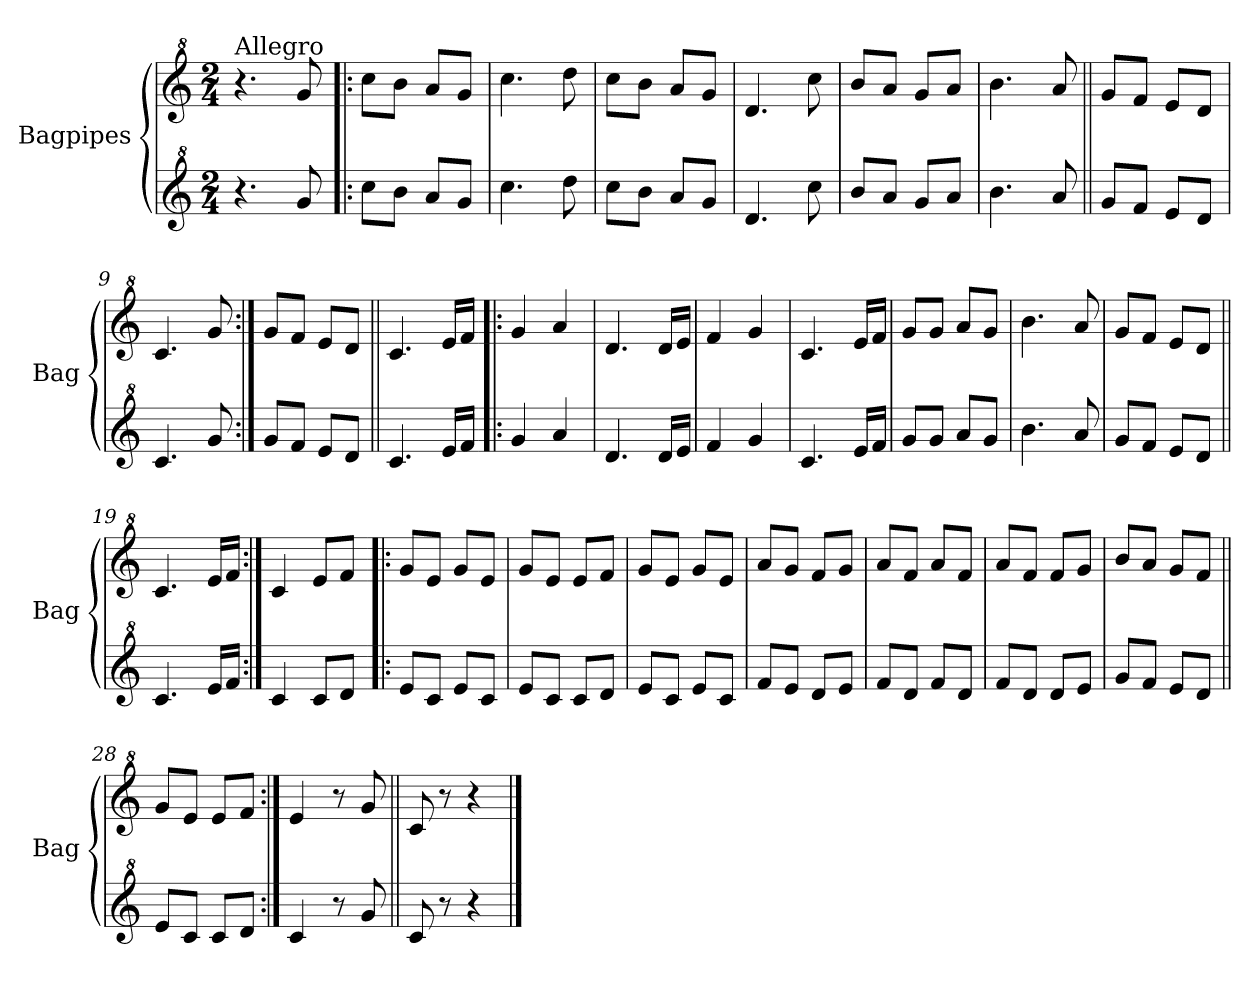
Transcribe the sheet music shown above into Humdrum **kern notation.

**kern	**kern
*part2	*part1
*staff2	*staff1
*I"Bagpipes	*I"Bagpipes
*I'Bag	*I'Bag
*clefG^2	*clefG^2
*k[]	*k[]
*C:	*C:
*M2/4	*M2/4
=1	=1
!	!LO:TX:a:t=Allegro
4.r	4.r
8gg/	8gg/
=2!|:	=2!|:
8ccc\L	8ccc\L
8bb\J	8bb\J
8aa/L	8aa/L
8gg/J	8gg/J
=3	=3
4.ccc\	4.ccc\
8ddd\	8ddd\
=4	=4
8ccc\L	8ccc\L
8bb\J	8bb\J
8aa/L	8aa/L
8gg/J	8gg/J
=5	=5
4.dd/	4.dd/
8ccc\	8ccc\
=6	=6
8bb/L	8bb/L
8aa/J	8aa/J
8gg/L	8gg/L
8aa/J	8aa/J
=7	=7
4.bb\	4.bb\
8aa/	8aa/
=8||	=8||
8gg/L	8gg/L
8ff/J	8ff/J
8ee/L	8ee/L
8dd/J	8dd/J
=9	=9
4.cc/	4.cc/
8gg/	8gg/
=10:|!	=10:|!
8gg/L	8gg/L
8ff/J	8ff/J
8ee/L	8ee/L
8dd/J	8dd/J
=11||	=11||
4.cc/	4.cc/
16ee/LL	16ee/LL
16ff/JJ	16ff/JJ
!!LO:LB:g=z
=12!|:	=12!|:
4gg/	4gg/
4aa/	4aa/
=13	=13
4.dd/	4.dd/
16dd/LL	16dd/LL
16ee/JJ	16ee/JJ
=14	=14
4ff/	4ff/
4gg/	4gg/
=15	=15
4.cc/	4.cc/
16ee/LL	16ee/LL
16ff/JJ	16ff/JJ
=16	=16
8gg/L	8gg/L
8gg/J	8gg/J
8aa/L	8aa/L
8gg/J	8gg/J
=17	=17
4.bb\	4.bb\
8aa/	8aa/
=18	=18
8gg/L	8gg/L
8ff/J	8ff/J
8ee/L	8ee/L
8dd/J	8dd/J
=19||	=19||
4.cc/	4.cc/
16ee/LL	16ee/LL
16ff/JJ	16ff/JJ
=20:|!	=20:|!
4cc/	4cc/
8cc/L	8ee/L
8dd/J	8ff/J
=21!|:	=21!|:
8ee/L	8gg/L
8cc/J	8ee/J
8ee/L	8gg/L
8cc/J	8ee/J
=22	=22
8ee/L	8gg/L
8cc/J	8ee/J
8cc/L	8ee/L
8dd/J	8ff/J
!!LO:LB:g=z
=23	=23
8ee/L	8gg/L
8cc/J	8ee/J
8ee/L	8gg/L
8cc/J	8ee/J
=24	=24
8ff/L	8aa/L
8ee/J	8gg/J
8dd/L	8ff/L
8ee/J	8gg/J
=25	=25
8ff/L	8aa/L
8dd/J	8ff/J
8ff/L	8aa/L
8dd/J	8ff/J
=26	=26
8ff/L	8aa/L
8dd/J	8ff/J
8dd/L	8ff/L
8ee/J	8gg/J
=27	=27
8gg/L	8bb/L
8ff/J	8aa/J
8ee/L	8gg/L
8dd/J	8ff/J
=28||	=28||
8ee/L	8gg/L
8cc/J	8ee/J
8cc/L	8ee/L
8dd/J	8ff/J
=29:|!	=29:|!
4cc/	4ee/
8r	8r
8gg/	8gg/
=30||	=30||
8cc/	8cc/
8r	8r
4r	4r
==	==
*-	*-
